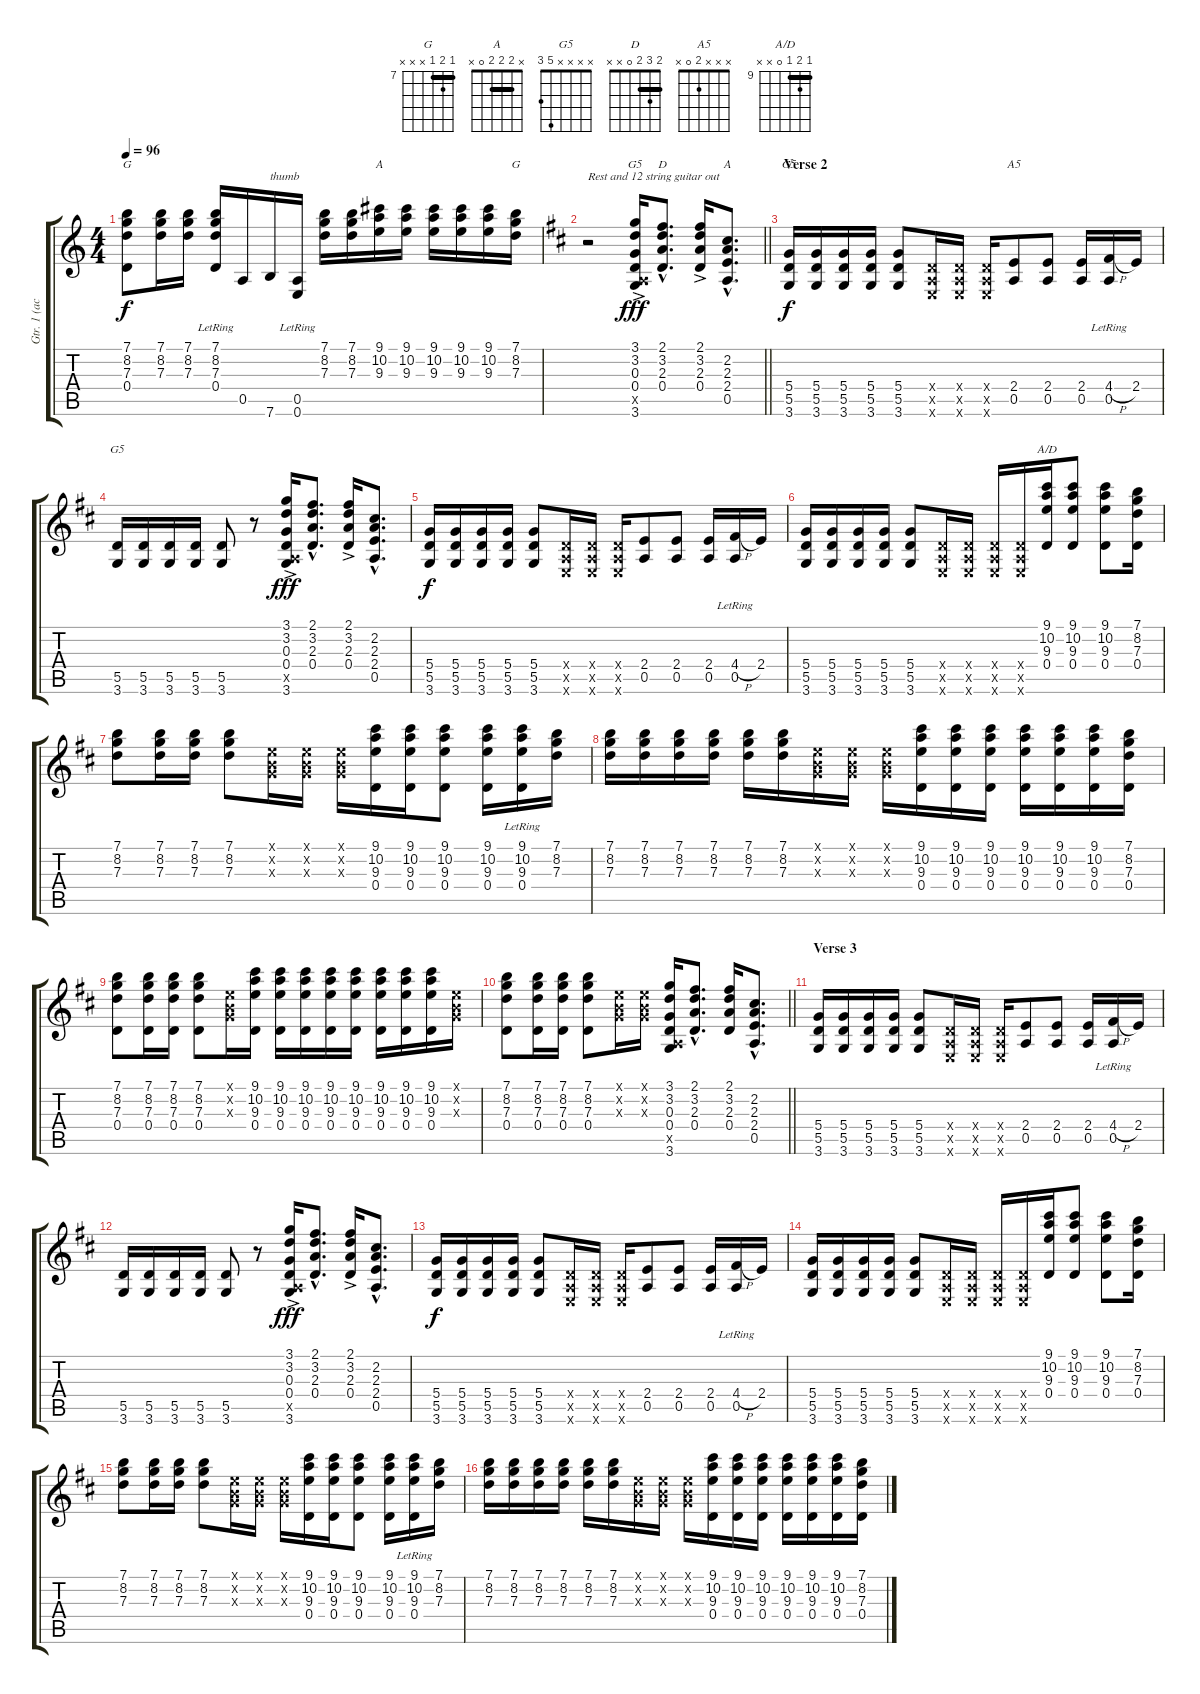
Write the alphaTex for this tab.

\track ("Gtr. 1 (acous.)" "Gtr. 1 (ac") {instrument acousticguitarsteel}
\staff {score tabs}
\tuning (E4 B3 G3 D3 A2 E2) {hide}
\chord ("G" 7 8 7 0 x x) {firstfret 7 barre 7}
\chord ("A" 9 10 9 x x x) {firstfret 9 barre 9}
\chord ("G" 7 8 7 x x x) {firstfret 7 barre 7}
\chord ("G5" 3 3 0 0 x 3) {barre 3}
\chord ("D" 2 3 2 0 x x) {barre 2}
\chord ("A" x 2 2 2 0 x) {barre 2}
\chord ("G5" x x x 5 5 3) {barre 5}
\chord ("A5" x x x 2 0 x)
\chord ("G5" x x x x 5 3)
\chord ("A/D" 9 10 9 0 x x) {firstfret 9 barre 9}
\ts (4 4)
\tempo 96
\clef g2
\ks c
(7.1 8.2 7.3 0.4).8{ch "G" dy f} (7.1 8.2 7.3).16 (7.1 8.2 7.3).16 (7.1{lr} 8.2{lr} 7.3{lr} 0.4{lr}).16 0.5.16 7.6.16{txt "thumb"} (0.5{lr} 0.6{lr}).16 (7.1 8.2 7.3).16 (7.1 8.2 7.3).16 (9.1 10.2 9.3).16{ch "A"} (9.1 10.2 9.3).16 (9.1 10.2 9.3).16 (9.1 10.2 9.3).16 (9.1 10.2 9.3).16 (7.1 8.2 7.3).16{ch "G"} |
\barLineRight lightlight
\ks d
r.2{txt "Rest and 12 string guitar out" volume 11} (3.1{ac} 3.2{ac} 0.3{ac} 0.4{ac} 0.5{ac x} 3.6{ac}).16{ch "G5" dy fff} (2.1{hac} 3.2{hac} 2.3{hac} 0.4{hac}).8{d ch "D"} (2.1{ac} 3.2{ac} 2.3{ac} 0.4{ac}).16 (2.2{hac} 2.3{hac} 2.4{hac} 0.5{hac}).8{d ch "A"} |
\section ("" "Verse 2")
(5.4 5.5 3.6).16{ch "G5" dy f} (5.4 5.5 3.6).16 (5.4 5.5 3.6).16 (5.4 5.5 3.6).16 (5.4 5.5 3.6).8 (0.4{x} 0.5{x} 0.6{x}).16 (0.4{x} 0.5{x} 0.6{x}).16 (0.4{x} 0.5{x} 0.6{x}).16 (2.4 0.5).8{ch "A5"} (2.4 0.5).8 (2.4 0.5).16 (4.4{h} 0.5{lr}).16 2.4.16 |
(5.5 3.6).16{ch "G5"} (5.5 3.6).16 (5.5 3.6).16 (5.5 3.6).16 (5.5 3.6).8 r.8 (3.1{ac} 3.2{ac} 0.3{ac} 0.4{ac} 0.5{ac x} 3.6{ac}).16{dy fff} (2.1{hac} 3.2{hac} 2.3{hac} 0.4{hac}).8{d} (2.1{ac} 3.2{ac} 2.3{ac} 0.4{ac}).16 (2.2{hac} 2.3{hac} 2.4{hac} 0.5{hac}).8{d} |
(5.4 5.5 3.6).16{dy f} (5.4 5.5 3.6).16 (5.4 5.5 3.6).16 (5.4 5.5 3.6).16 (5.4 5.5 3.6).8 (0.4{x} 0.5{x} 0.6{x}).16 (0.4{x} 0.5{x} 0.6{x}).16 (0.4{x} 0.5{x} 0.6{x}).16 (2.4 0.5).8 (2.4 0.5).8 (2.4 0.5).16 (4.4{h} 0.5{lr}).16 2.4.16 |
(5.4 5.5 3.6).16 (5.4 5.5 3.6).16 (5.4 5.5 3.6).16 (5.4 5.5 3.6).16 (5.4 5.5 3.6).8 (0.4{x} 0.5{x} 0.6{x}).16 (0.4{x} 0.5{x} 0.6{x}).16 (0.4{x} 0.5{x} 0.6{x}).16 (0.4{x} 0.5{x} 0.6{x}).16 (9.1 10.2 9.3 0.4).16{ch "A/D"} (9.1 10.2 9.3 0.4).8 (9.1 10.2 9.3 0.4).8 (7.1 8.2 7.3 0.4).16 |
(7.1 8.2 7.3).8 (7.1 8.2 7.3).16 (7.1 8.2 7.3).16 (7.1 8.2 7.3).8 (0.1{x} 0.2{x} 0.3{x}).16 (0.1{x} 0.2{x} 0.3{x}).16 (0.1{x} 0.2{x} 0.3{x}).16 (9.1 10.2 9.3 0.4).16 (9.1 10.2 9.3 0.4).16 (9.1 10.2 9.3 0.4).8 (9.1 10.2 9.3 0.4).16 (9.1 10.2 9.3 0.4{lr}).16 (7.1 8.2 7.3).16 |
(7.1 8.2 7.3).16 (7.1 8.2 7.3).16 (7.1 8.2 7.3).16 (7.1 8.2 7.3).16 (7.1 8.2 7.3).16 (7.1 8.2 7.3).16 (0.1{x} 0.2{x} 0.3{x}).16 (0.1{x} 0.2{x} 0.3{x}).16 (0.1{x} 0.2{x} 0.3{x}).16 (9.1 10.2 9.3 0.4).16 (9.1 10.2 9.3 0.4).16 (9.1 10.2 9.3 0.4).16 (9.1 10.2 9.3 0.4).16 (9.1 10.2 9.3 0.4).16 (9.1 10.2 9.3 0.4).16 (7.1 8.2 7.3 0.4).16 |
(7.1 8.2 7.3 0.4).8 (7.1 8.2 7.3 0.4).16 (7.1 8.2 7.3 0.4).16 (7.1 8.2 7.3 0.4).8 (0.1{x} 0.2{x} 0.3{x}).16 (9.1 10.2 9.3 0.4).16 (9.1 10.2 9.3 0.4).16 (9.1 10.2 9.3 0.4).16 (9.1 10.2 9.3 0.4).16 (9.1 10.2 9.3 0.4).16 (9.1 10.2 9.3 0.4).16 (9.1 10.2 9.3 0.4).16 (9.1 10.2 9.3 0.4).16 (0.1{x} 0.2{x} 0.3{x}).16 |
\barLineRight lightlight
(7.1 8.2 7.3 0.4).8 (7.1 8.2 7.3 0.4).16 (7.1 8.2 7.3 0.4).16 (7.1 8.2 7.3 0.4).8 (0.1{x} 0.2{x} 0.3{x}).16 (0.1{x} 0.2{x} 0.3{x}).16 (3.1 3.2 0.3 0.4 0.5{x} 3.6).16 (2.1{hac} 3.2{hac} 2.3{hac} 0.4{hac}).8{d} (2.1 3.2 2.3 0.4).16 (2.2{hac} 2.3{hac} 2.4{hac} 0.5{hac}).8{d} |
\section ("" "Verse 3")
(5.4 5.5 3.6).16 (5.4 5.5 3.6).16 (5.4 5.5 3.6).16 (5.4 5.5 3.6).16 (5.4 5.5 3.6).8 (0.4{x} 0.5{x} 0.6{x}).16 (0.4{x} 0.5{x} 0.6{x}).16 (0.4{x} 0.5{x} 0.6{x}).16 (2.4 0.5).8 (2.4 0.5).8 (2.4 0.5).16 (4.4{h} 0.5{lr}).16 2.4.16 |
(5.5 3.6).16 (5.5 3.6).16 (5.5 3.6).16 (5.5 3.6).16 (5.5 3.6).8 r.8 (3.1{ac} 3.2{ac} 0.3{ac} 0.4{ac} 0.5{ac x} 3.6{ac}).16{dy fff} (2.1{hac} 3.2{hac} 2.3{hac} 0.4{hac}).8{d} (2.1{ac} 3.2{ac} 2.3{ac} 0.4{ac}).16 (2.2{hac} 2.3{hac} 2.4{hac} 0.5{hac}).8{d} |
(5.4 5.5 3.6).16{dy f} (5.4 5.5 3.6).16 (5.4 5.5 3.6).16 (5.4 5.5 3.6).16 (5.4 5.5 3.6).8 (0.4{x} 0.5{x} 0.6{x}).16 (0.4{x} 0.5{x} 0.6{x}).16 (0.4{x} 0.5{x} 0.6{x}).16 (2.4 0.5).8 (2.4 0.5).8 (2.4 0.5).16 (4.4{h} 0.5{lr}).16 2.4.16 |
(5.4 5.5 3.6).16 (5.4 5.5 3.6).16 (5.4 5.5 3.6).16 (5.4 5.5 3.6).16 (5.4 5.5 3.6).8 (0.4{x} 0.5{x} 0.6{x}).16 (0.4{x} 0.5{x} 0.6{x}).16 (0.4{x} 0.5{x} 0.6{x}).16 (0.4{x} 0.5{x} 0.6{x}).16 (9.1 10.2 9.3 0.4).16 (9.1 10.2 9.3 0.4).8 (9.1 10.2 9.3 0.4).8 (7.1 8.2 7.3 0.4).16 |
(7.1 8.2 7.3).8 (7.1 8.2 7.3).16 (7.1 8.2 7.3).16 (7.1 8.2 7.3).8 (0.1{x} 0.2{x} 0.3{x}).16 (0.1{x} 0.2{x} 0.3{x}).16 (0.1{x} 0.2{x} 0.3{x}).16 (9.1 10.2 9.3 0.4).16 (9.1 10.2 9.3 0.4).16 (9.1 10.2 9.3 0.4).8 (9.1 10.2 9.3 0.4).16 (9.1 10.2 9.3 0.4{lr}).16 (7.1 8.2 7.3).16 |
(7.1 8.2 7.3).16 (7.1 8.2 7.3).16 (7.1 8.2 7.3).16 (7.1 8.2 7.3).16 (7.1 8.2 7.3).16 (7.1 8.2 7.3).16 (0.1{x} 0.2{x} 0.3{x}).16 (0.1{x} 0.2{x} 0.3{x}).16 (0.1{x} 0.2{x} 0.3{x}).16 (9.1 10.2 9.3 0.4).16 (9.1 10.2 9.3 0.4).16 (9.1 10.2 9.3 0.4).16 (9.1 10.2 9.3 0.4).16 (9.1 10.2 9.3 0.4).16 (9.1 10.2 9.3 0.4).16 (7.1 8.2 7.3 0.4).16
